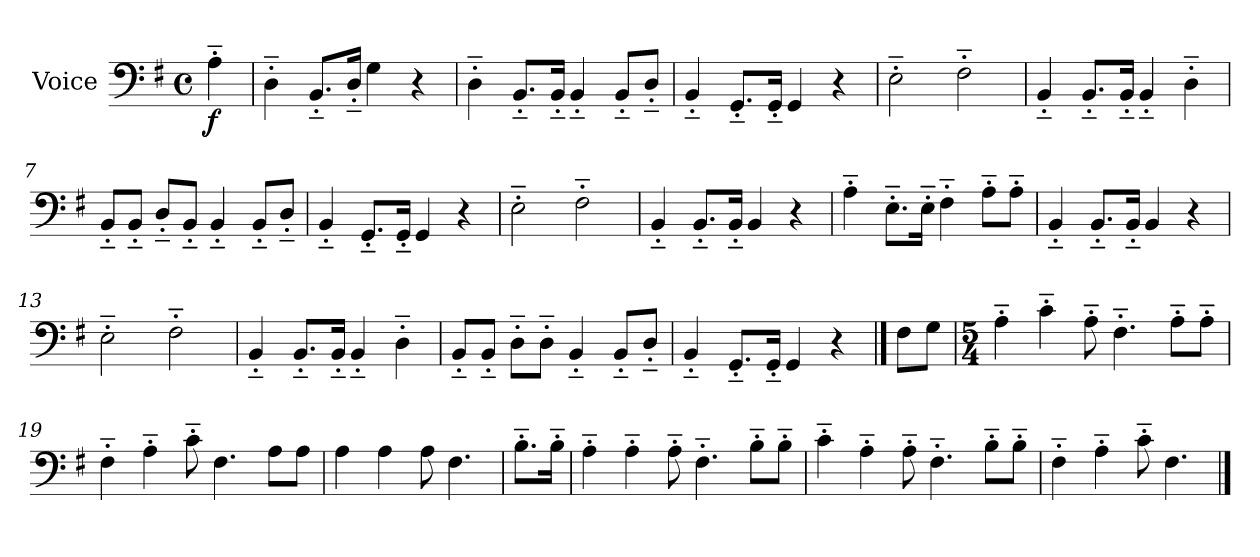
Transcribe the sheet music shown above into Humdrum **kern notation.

**kern	**dynam
*part1	*part1
*staff1	*staff1
*I"Voice	*
*I'Vo.	*
*clefF4	*
*k[f#]	*
*M4/4	*
*met(c)	*
*MM160	*
=1	=1
!	!LO:DY:b
4A'~\	f
=2	=2
4D'~\	.
8.BB'~/L	.
16D'~/Jk	.
4G\	.
4r	.
=3	=3
4D'~\	.
8.BB'~/L	.
16BB'~/Jk	.
4BB'~/	.
8BB'~/L	.
8D'~/J	.
=4	=4
4BB'~/	.
8.GG'~/L	.
16GG'~/Jk	.
4GG/	.
4r	.
!!LO:LB:g=z
=5	=5
2E'~\	.
2F#'~\	.
=6	=6
4BB'~/	.
8.BB'~/L	.
16BB'~/Jk	.
4BB'~/	.
4D'~\	.
=7	=7
8BB'~/L	.
8BB'~/J	.
8D'~/L	.
8BB'~/J	.
4BB'~/	.
8BB'~/L	.
8D'~/J	.
=8	=8
4BB'~/	.
8.GG'~/L	.
16GG'~/Jk	.
4GG/	.
4r	.
!!LO:LB:g=z
=9	=9
2E'~\	.
2F#'~\	.
=10	=10
4BB'~/	.
8.BB'~/L	.
16BB'~/Jk	.
4BB/	.
4r	.
=11	=11
4A'~\	.
8.E'~\L	.
16E'~\Jk	.
4F#'~\	.
8A'~\L	.
8A'~\J	.
=12	=12
4BB'~/	.
8.BB'~/L	.
16BB'~/Jk	.
4BB/	.
4r	.
!!LO:LB:g=z
=13	=13
2E'~\	.
2F#'~\	.
=14	=14
4BB'~/	.
8.BB'~/L	.
16BB'~/Jk	.
4BB'~/	.
4D'~\	.
=15	=15
8BB'~/L	.
8BB'~/J	.
8D'~\L	.
8D'~\J	.
4BB'~/	.
8BB'~/L	.
8D'~/J	.
=16	=16
4BB'~/	.
8.GG'~/L	.
16GG'~/Jk	.
4GG/	.
4r	.
!!LO:LB:g=z
==17	==17
8F#\L	.
8G\J	.
=18	=18
*M5/4	*
4A'~\	.
4c'~\	.
8A'~\	.
4.F#'~\	.
8A'~\L	.
8A'~\J	.
=19	=19
4F#'~\	.
4A'~\	.
8c'~\	.
4.F#\	.
8A\L	.
8A\J	.
=20	=20
4A\	.
4A\	.
8A\	.
4.F#\	.
!!LO:LB:g=z
=21	=21
8.B'~\L	.
16B'~\Jk	.
=22	=22
4A'~\	.
4A'~\	.
8A'~\	.
4.F#'~\	.
8B'~\L	.
8B'~\J	.
=23	=23
4c'~\	.
4A'~\	.
8A'~\	.
4.F#'~\	.
8B'~\L	.
8B'~\J	.
=24	=24
4F#'~\	.
4A'~\	.
8c'~\	.
4.F#\	.
==	==
*-	*-
